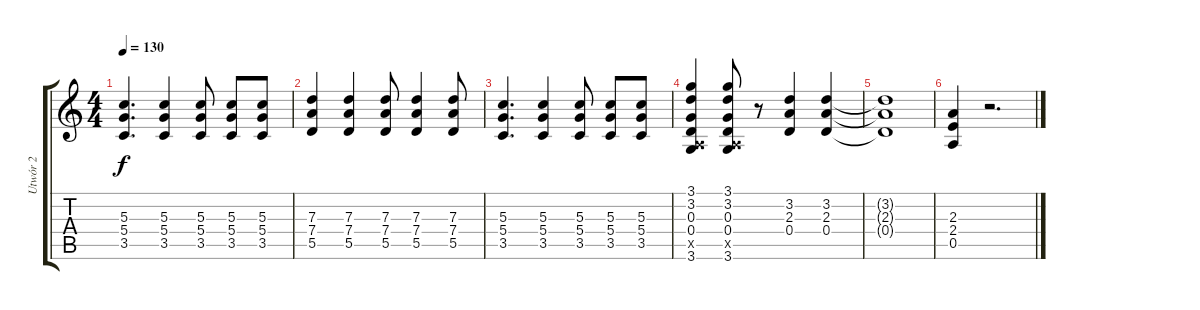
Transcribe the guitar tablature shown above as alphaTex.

\track ("Utwór 2" "Utwór 2") {instrument overdrivenguitar}
\staff {score tabs}
\tuning (E4 B3 G3 D3 A2 E2) {hide}
\ts (4 4)
\tempo 130
\clef g2
\ks c
(5.3 5.4 3.5).4{d dy f} (5.3 5.4 3.5).4 (5.3 5.4 3.5).8 (5.3 5.4 3.5).8 (5.3 5.4 3.5).8 |
(7.3 7.4 5.5).4 (7.3 7.4 5.5).4 (7.3 7.4 5.5).8 (7.3 7.4 5.5).4 (7.3 7.4 5.5).8 |
(5.3 5.4 3.5).4{d} (5.3 5.4 3.5).4 (5.3 5.4 3.5).8 (5.3 5.4 3.5).8 (5.3 5.4 3.5).8 |
(3.1 3.2 0.3 0.4 0.5{x} 3.6).4 (3.1 3.2 0.3 0.4 0.5{x} 3.6).8 r.8 (3.2 2.3 0.4).4 (3.2 2.3 0.4).4 |
(3.2{t} 2.3{t} 0.4{t}).1 |
(2.3 2.4 0.5).4 r.2{d}
